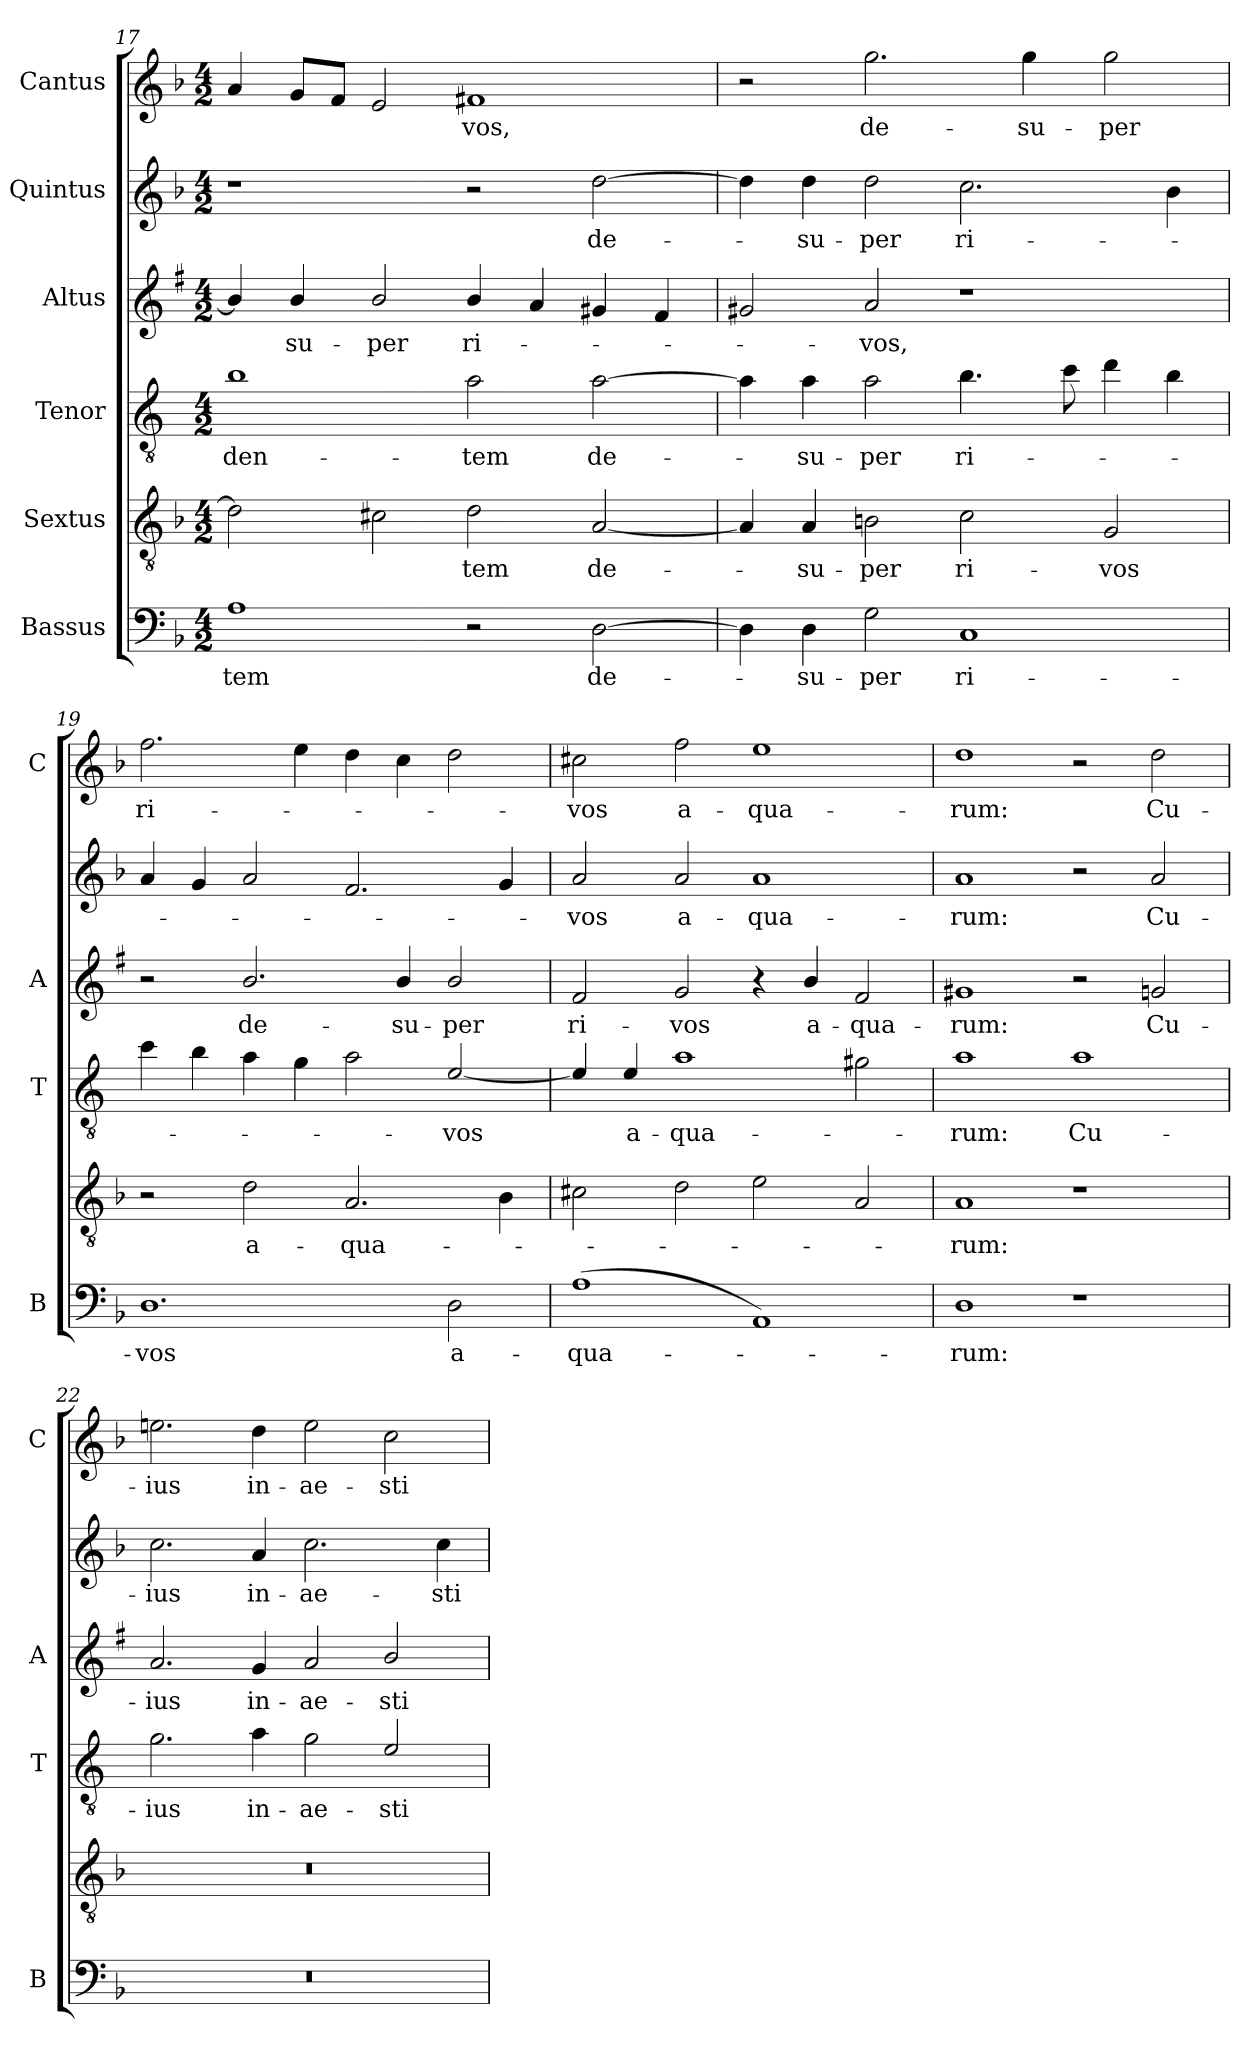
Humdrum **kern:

**kern	**text	**kern	**text	**kern	**text	**kern	**text	**kern	**text	**kern	**text
*part6	*part6	*part5	*part5	*part4	*part4	*part3	*part3	*part2	*part2	*part1	*part1
*staff6	*staff6	*staff5	*staff5	*staff4	*staff4	*staff3	*staff3	*staff2	*staff2	*staff1	*staff1
*I"Bassus	*	*I"Sextus	*	*I"Tenor	*	*I"Altus	*	*I"Quintus	*	*I"Cantus	*
*I'B	*	*	*	*I'T	*	*I'A	*	*	*	*I'C	*
*clefF4	*	*clefGv2	*	*clefGv2	*	*clefG2	*	*clefG2	*	*clefG2	*
*	*	*	*	*ITrd4c7	*	*ITrd1c2	*	*	*	*	*
*k[b-]	*	*k[b-]	*	*k[b-]	*	*k[b-]	*	*k[b-]	*	*k[b-]	*
*F:	*	*F:	*	*F:	*	*F:	*	*F:	*	*F:	*
*M4/2	*	*M4/2	*	*M4/2	*	*M4/2	*	*M4/2	*	*M4/2	*
=17	=17	=17	=17	=17	=17	=17	=17	=17	=17	=17	=17
!	!LO:LY:b	!	!	!	!LO:LY:b	!	!	!	!	!	!
1A	-tem	2d\]	.	1e	-den-	4a/]	.	1r	.	4a/	.
!	!	!	!	!	!	!	!LO:LY:b	!	!	!	!
.	.	.	.	.	.	4a/	-su-	.	.	8g/L	.
.	.	.	.	.	.	.	.	.	.	8f/J	.
!	!	!	!	!	!	!	!LO:LY:b	!	!	!	!
.	.	2c#X\	.	.	.	2a/	-per	.	.	2e/	.
!	!	!	!LO:LY:b	!	!LO:LY:b	!	!LO:LY:b	!	!	!	!LO:LY:b
2r	.	2d\	-tem	2d\	-tem	4a/	ri-	2r	.	1f#X	-vos,
.	.	.	.	.	.	4g/	.	.	.	.	.
!	!LO:LY:b	!	!LO:LY:b	!	!LO:LY:b	!	!	!	!LO:LY:b	!	!
[2D\	de-	[2A/	de-	[2d\	de-	4f#X/	.	[2dd\	de-	.	.
.	.	.	.	.	.	4e/	.	.	.	.	.
=18	=18	=18	=18	=18	=18	=18	=18	=18	=18	=18	=18
4D\]	.	4A/]	.	4d\]	.	2f#X/	.	4dd\]	.	2r	.
!	!LO:LY:b	!	!LO:LY:b	!	!LO:LY:b	!	!	!	!LO:LY:b	!	!
4D\	-su-	4A/	-su-	4d\	-su-	.	.	4dd\	-su-	.	.
!	!LO:LY:b	!	!LO:LY:b	!	!LO:LY:b	!	!LO:LY:b	!	!LO:LY:b	!	!LO:LY:b
2G\	-per	2Bn\	-per	2d\	-per	2g/	-vos,	2dd\	-per	2.gg\	de-
!	!LO:LY:b	!	!LO:LY:b	!	!LO:LY:b	!	!	!	!LO:LY:b	!	!
1C	ri-	2c\	ri-	4.e\	ri-	1r	.	2.cc\	ri-	.	.
!	!	!	!	!	!	!	!	!	!	!	!LO:LY:b
.	.	.	.	.	.	.	.	.	.	4gg\	-su-
.	.	.	.	8f\	.	.	.	.	.	.	.
!	!	!	!LO:LY:b	!	!	!	!	!	!	!	!LO:LY:b
.	.	2G/	-vos	4g\	.	.	.	.	.	2gg\	-per
.	.	.	.	4e\	.	.	.	4b-\	.	.	.
=19	=19	=19	=19	=19	=19	=19	=19	=19	=19	=19	=19
!	!LO:LY:b	!	!	!	!	!	!	!	!	!	!LO:LY:b
1.D	-vos	2r	.	4f\	.	2r	.	4a/	.	2.ff\	ri-
.	.	.	.	4e\	.	.	.	4g/	.	.	.
!	!	!	!LO:LY:b	!	!	!	!LO:LY:b	!	!	!	!
.	.	2d\	a-	4d\	.	2.a/	de-	2a/	.	.	.
.	.	.	.	4c\	.	.	.	.	.	4ee\	.
!	!	!	!LO:LY:b	!	!	!	!	!	!	!	!
.	.	2.A/	-qua-	2d\	.	.	.	2.f/	.	4dd\	.
!	!	!	!	!	!	!	!LO:LY:b	!	!	!	!
.	.	.	.	.	.	4a/	-su-	.	.	4cc\	.
!	!LO:LY:b	!	!	!	!LO:LY:b	!	!LO:LY:b	!	!	!	!
2D\	a-	.	.	[2A/	-vos	2a/	-per	.	.	2dd\	.
.	.	4B-\	.	.	.	.	.	4g/	.	.	.
=20	=20	=20	=20	=20	=20	=20	=20	=20	=20	=20	=20
!	!LO:LY:b	!	!	!	!	!	!LO:LY:b	!	!LO:LY:b	!	!LO:LY:b
(>1A	-qua-	2c#X\	.	4A/]	.	2e/	ri-	2a/	-vos	2cc#X\	-vos
!	!	!	!	!	!LO:LY:b	!	!	!	!	!	!
.	.	.	.	4A/	a-	.	.	.	.	.	.
!	!	!	!	!	!LO:LY:b	!	!LO:LY:b	!	!LO:LY:b	!	!LO:LY:b
.	.	2d\	.	1d	-qua-	2f/	-vos	2a/	a-	2ff\	a-
!	!	!	!	!	!	!	!	!	!LO:LY:b	!	!LO:LY:b
1AA)	.	2e\	.	.	.	4r	.	1a	-qua-	1ee	-qua-
!	!	!	!	!	!	!	!LO:LY:b	!	!	!	!
.	.	.	.	.	.	4a/	a-	.	.	.	.
!	!	!	!	!	!	!	!LO:LY:b	!	!	!	!
.	.	2A/	.	2c#X\	.	2e/	-qua-	.	.	.	.
!!LO:LB:g=z
=21	=21	=21	=21	=21	=21	=21	=21	=21	=21	=21	=21
!	!LO:LY:b	!	!LO:LY:b	!	!LO:LY:b	!	!LO:LY:b	!	!LO:LY:b	!	!LO:LY:b
1D	-rum:	1A	-rum:	1d	-rum:	1f#X	-rum:	1a	-rum:	1dd	-rum:
!	!	!	!	!	!LO:LY:b	!	!	!	!	!	!
1r	.	1r	.	1d	Cu-	2r	.	2r	.	2r	.
!	!	!	!	!	!	!	!LO:LY:b	!	!LO:LY:b	!	!LO:LY:b
.	.	.	.	.	.	2fn/	Cu-	2a/	Cu-	2dd\	Cu-
=22	=22	=22	=22	=22	=22	=22	=22	=22	=22	=22	=22
!	!	!	!	!	!LO:LY:b	!	!LO:LY:b	!	!LO:LY:b	!	!LO:LY:b
0r	.	0r	.	2.c\	-ius	2.g/	-ius	2.cc\	-ius	2.eeni\	-ius
!	!	!	!	!	!LO:LY:b	!	!LO:LY:b	!	!LO:LY:b	!	!LO:LY:b
.	.	.	.	4d\	in-	4f/	in-	4a/	in-	4dd\	in-
!	!	!	!	!	!LO:LY:b	!	!LO:LY:b	!	!LO:LY:b	!	!LO:LY:b
.	.	.	.	2c\	-ae-	2g/	-ae-	2.cc\	-ae-	2ee\	-ae-
!	!	!	!	!	!LO:LY:b	!	!LO:LY:b	!	!	!	!LO:LY:b
.	.	.	.	2A/	-sti-	2a/	-sti-	.	.	2cc\	-sti-
!	!	!	!	!	!	!	!	!	!LO:LY:b	!	!
.	.	.	.	.	.	.	.	4cc\	-sti-	.	.
=	=	=	=	=	=	=	=	=	=	=	=
*-	*-	*-	*-	*-	*-	*-	*-	*-	*-	*-	*-
